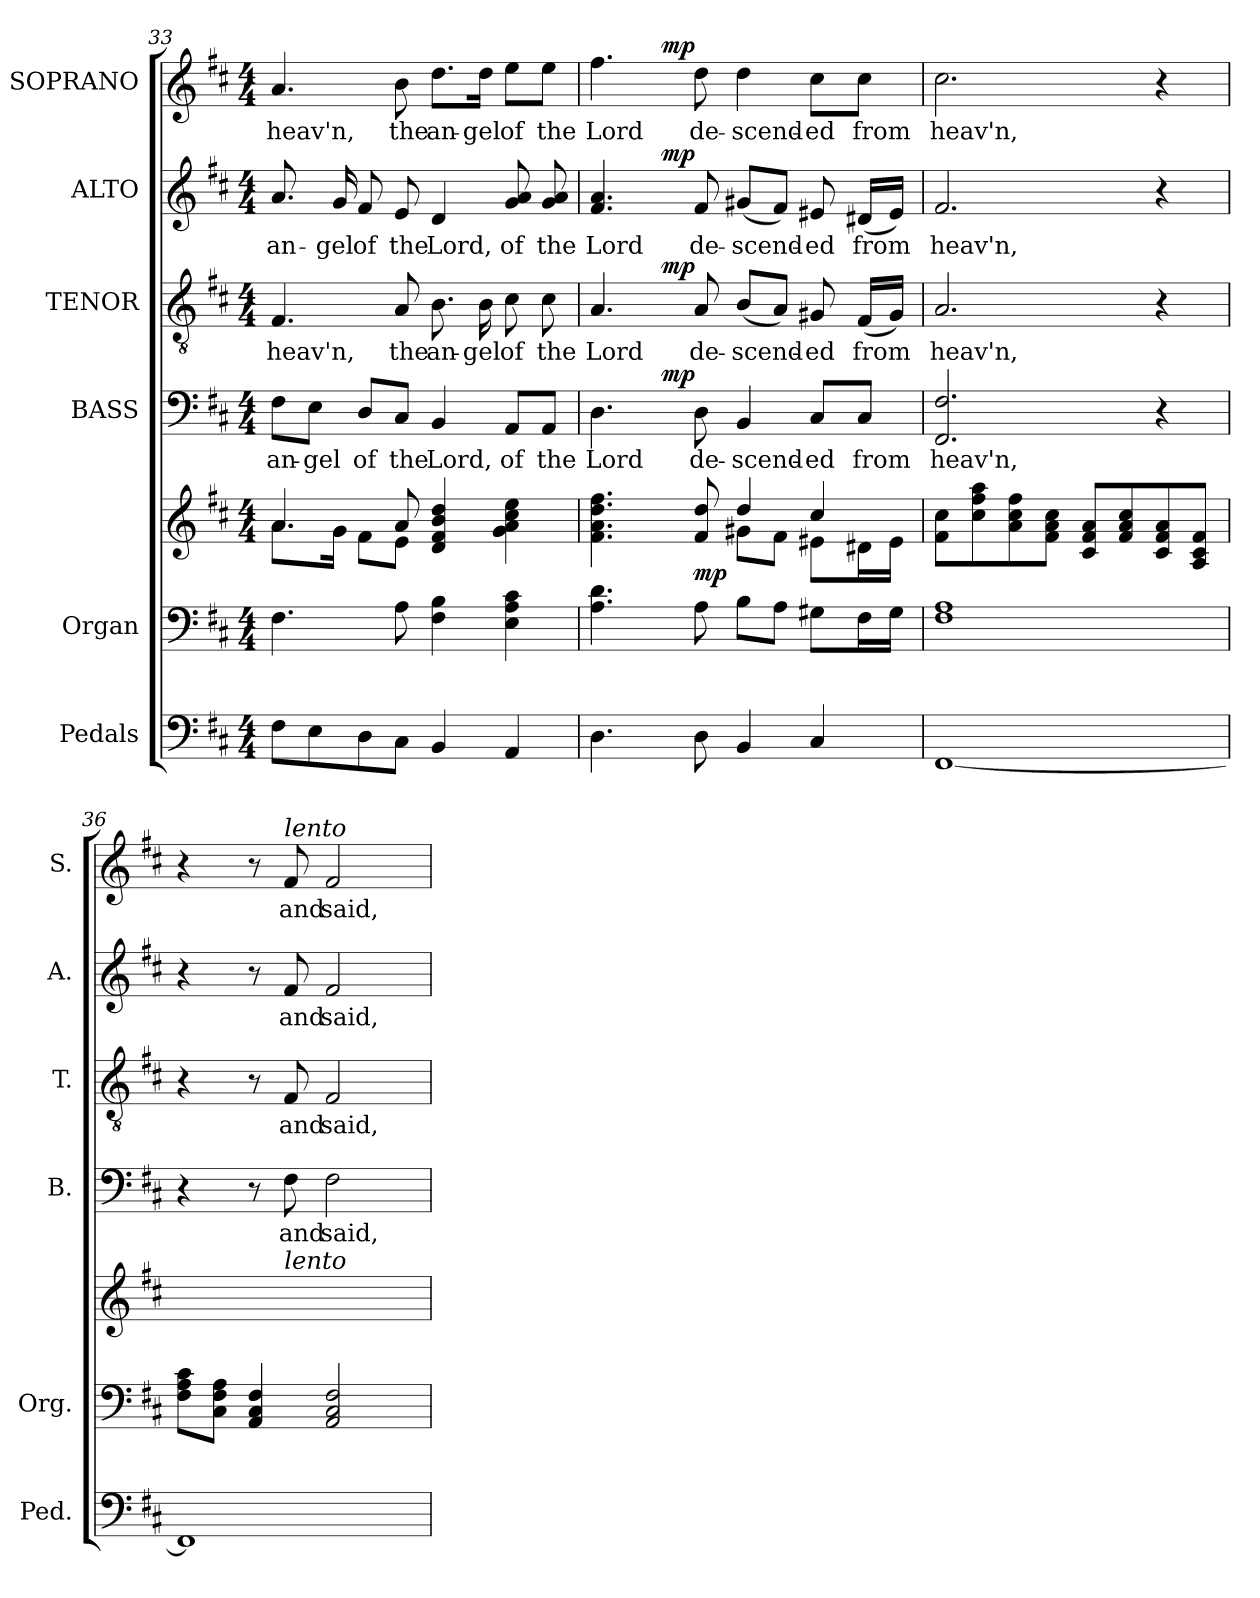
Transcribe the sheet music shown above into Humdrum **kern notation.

**kern	**kern	**kern	**dynam	**kern	**text	**dynam	**kern	**text	**dynam	**kern	**text	**dynam	**kern	**text	**dynam
*part6	*part5	*part5	*part5	*part4	*part4	*part4	*part3	*part3	*part3	*part2	*part2	*part2	*part1	*part1	*part1
*staff7	*staff6	*staff5	*staff5/6	*staff4	*staff4	*staff4	*staff3	*staff3	*staff3	*staff2	*staff2	*staff2	*staff1	*staff1	*staff1
*I"Pedals	*I"Organ	*	*	*I"BASS	*	*	*I"TENOR	*	*	*I"ALTO	*	*	*I"SOPRANO	*	*
*I'Ped.	*I'Org.	*	*	*I'B.	*	*	*I'T.	*	*	*I'A.	*	*	*I'S.	*	*
*clefF4	*clefF4	*clefG2	*	*clefF4	*	*	*clefGv2	*	*	*clefG2	*	*	*clefG2	*	*
*	*	*	*	*	*	*	*ITrd7c12	*	*	*	*	*	*	*	*
*k[f#c#]	*k[f#c#]	*k[f#c#]	*	*k[f#c#]	*	*	*k[f#c#]	*	*	*k[f#c#]	*	*	*k[f#c#]	*	*
*D:	*D:	*D:	*	*D:	*	*	*D:	*	*	*D:	*	*	*D:	*	*
*M4/4	*M4/4	*M4/4	*	*M4/4	*	*	*M4/4	*	*	*M4/4	*	*	*M4/4	*	*
=33	=33	=33	=33	=33	=33	=33	=33	=33	=33	=33	=33	=33	=33	=33	=33
*	*	*^	*	*	*	*	*	*	*	*	*	*	*	*	*
!	!	!	!	!	!	!LO:LY:b:color=#000000	!	!	!	!	!	!	!	!	!	!
!	!	!	!	!	!	!	!	!	!LO:LY:b:color=#000000	!	!	!	!	!	!	!
!	!	!	!	!	!	!	!	!	!	!	!	!LO:LY:b:color=#000000	!	!	!	!
!	!	!	!	!	!	!	!	!	!	!	!	!	!	!	!LO:LY:b:color=#000000	!
8F#i\L	4.F#i\	4.ai/	8.ai\L	.	8F#i\L	an-	.	4.FF#i/	heav'n,	.	8.ai/	an-	.	4.ai/	heav'n,	.
!	!	!	!	!	!	!LO:LY:b:color=#000000	!	!	!	!	!	!	!	!	!	!
8Ei\	.	.	.	.	8Ei\J	-gel	.	.	.	.	.	.	.	.	.	.
!	!	!	!	!	!	!	!	!	!	!	!	!LO:LY:b:color=#000000	!	!	!	!
.	.	.	16gi\Jk	.	.	.	.	.	.	.	16gi/	-gel	.	.	.	.
!	!	!	!	!	!	!LO:LY:b:color=#000000	!	!	!	!	!	!	!	!	!	!
!	!	!	!	!	!	!	!	!	!	!	!	!LO:LY:b:color=#000000	!	!	!	!
8Di\	.	.	8f#i\L	.	8Di/L	of	.	.	.	.	8f#i/	of	.	.	.	.
!	!	!	!	!	!	!LO:LY:b:color=#000000	!	!	!	!	!	!	!	!	!	!
!	!	!	!	!	!	!	!	!	!LO:LY:b:color=#000000	!	!	!	!	!	!	!
!	!	!	!	!	!	!	!	!	!	!	!	!LO:LY:b:color=#000000	!	!	!	!
!	!	!	!	!	!	!	!	!	!	!	!	!	!	!	!LO:LY:b:color=#000000	!
8C#i\J	8Ai\	8ai/	8ei\J	.	8C#i/J	the	.	8AAi/	the	.	8ei/	the	.	8bi\	the	.
!	!	!	!	!	!	!LO:LY:b:color=#000000	!	!	!	!	!	!	!	!	!	!
!	!	!	!	!	!	!	!	!	!LO:LY:b:color=#000000	!	!	!	!	!	!	!
!	!	!	!	!	!	!	!	!	!	!	!	!LO:LY:b:color=#000000	!	!	!	!
!	!	!	!	!	!	!	!	!	!	!	!	!	!	!	!LO:LY:b:color=#000000	!
4BBi/	4F#i\ 4Bi	4di/ 4f#i 4bi 4ddi	2ryy	.	4BBi/	Lord,	.	8.BBi\	an-	.	4di/	Lord,	.	8.ddi\L	an-	.
!	!	!	!	!	!	!	!	!	!LO:LY:b:color=#000000	!	!	!	!	!	!	!
!	!	!	!	!	!	!	!	!	!	!	!	!	!	!	!LO:LY:b:color=#000000	!
.	.	.	.	.	.	.	.	16BBi\	-gel	.	.	.	.	16ddi\Jk	-gel	.
!	!	!	!	!	!	!LO:LY:b:color=#000000	!	!	!	!	!	!	!	!	!	!
!	!	!	!	!	!	!	!	!	!LO:LY:b:color=#000000	!	!	!	!	!	!	!
!	!	!	!	!	!	!	!	!	!	!	!	!LO:LY:b:color=#000000	!	!	!	!
!	!	!	!	!	!	!	!	!	!	!	!	!	!	!	!LO:LY:b:color=#000000	!
4AAi/	4Ei\ 4Ai 4c#i	4gi\ 4ai 4cc#i 4eei	.	.	8AAi/L	of	.	8C#i\	of	.	8gi/ 8ai	of	.	8eei\L	of	.
!	!	!	!	!	!	!LO:LY:b:color=#000000	!	!	!	!	!	!	!	!	!	!
!	!	!	!	!	!	!	!	!	!LO:LY:b:color=#000000	!	!	!	!	!	!	!
!	!	!	!	!	!	!	!	!	!	!	!	!LO:LY:b:color=#000000	!	!	!	!
!	!	!	!	!	!	!	!	!	!	!	!	!	!	!	!LO:LY:b:color=#000000	!
.	.	.	.	.	8AAi/J	the	.	8C#i\	the	.	8gi/ 8ai	the	.	8eei\J	the	.
=34	=34	=34	=34	=34	=34	=34	=34	=34	=34	=34	=34	=34	=34	=34	=34	=34
!	!	!	!	!	!	!LO:LY:b:color=#000000	!	!	!	!	!	!	!	!	!	!
!	!	!	!	!	!	!	!	!	!LO:LY:b:color=#000000	!	!	!	!	!	!	!
!	!	!	!	!	!	!	!	!	!	!	!	!LO:LY:b:color=#000000	!	!	!	!
!	!	!	!	!	!	!	!	!	!	!	!	!	!	!LO:TX:t=rit.	!	!
!	!	!	!	!	!	!	!	!	!	!	!	!	!	!	!LO:LY:b:color=#000000	!
*	*	*	*	*	*^	*	*	*^	*	*	*^	*	*	*^	*	*
4.Di\	4.Ai\ 4.di	4.f#i\ 4.ai 4.ddi 4.ff#i	2ryy	.	4.Di\	4ryy	Lord	.	4.AAi/	4ryy	Lord	.	4.f#i/ 4.ai	4ryy	Lord	.	4.ff#i\	4ryy	Lord	.
.	.	.	.	.	.	64...ryy	.	.	.	64...ryy	.	.	.	64...ryy	.	.	.	64...ryy	.	.
.	.	.	.	.	.	2ryy	.	mp	.	2ryy	.	mp	.	2ryy	.	mp	.	2ryy	.	mp
!	!	!	!	!	!	!	!LO:LY:b:color=#000000	!	!	!	!	!	!	!	!	!	!	!	!	!
!	!	!	!	!	!	!	!	!	!	!	!LO:LY:b:color=#000000	!	!	!	!	!	!	!	!	!
!	!	!	!	!	!	!	!	!	!	!	!	!	!	!	!LO:LY:b:color=#000000	!	!	!	!	!
!	!	!	!	!	!	!	!	!	!	!	!	!	!	!	!	!	!	!	!LO:LY:b:color=#000000	!
8Di\	8Ai\	8f#i/ 8ddi	.	mp	8Di\	.	de-	.	8AAi/	.	de-	.	8f#i/	.	de-	.	8ddi\	.	de-	.
!	!	!	!	!	!	!	!LO:LY:b:color=#000000	!	!	!	!	!	!	!	!	!	!	!	!	!
!	!	!	!	!	!	!	!	!	!	!	!LO:LY:b:color=#000000	!	!	!	!	!	!	!	!	!
!	!	!	!	!	!	!	!	!	!	!	!	!	!	!	!LO:LY:b:color=#000000	!	!	!	!	!
!	!	!	!	!	!	!	!	!	!	!	!	!	!	!	!	!	!	!	!LO:LY:b:color=#000000	!
4BBi/	8Bi\L	4ddi/	8g#Xi\L	.	4BBi/	.	-scend-	.	(8BBi/L	.	-scend-	.	(8g#Xi/L	.	-scend-	.	4ddi\	.	-scend-	.
.	8Ai\J	.	8f#i\J	.	.	.	.	.	8AAi/J)	.	.	.	8f#i/J)	.	.	.	.	.	.	.
!	!	!	!	!	!	!	!LO:LY:b:color=#000000	!	!	!	!	!	!	!	!	!	!	!	!	!
!	!	!	!	!	!	!	!	!	!	!	!LO:LY:b:color=#000000	!	!	!	!	!	!	!	!	!
!	!	!	!	!	!	!	!	!	!	!	!	!	!	!	!LO:LY:b:color=#000000	!	!	!	!	!
!	!	!	!	!	!	!	!	!	!	!	!	!	!	!	!	!	!	!	!LO:LY:b:color=#000000	!
4C#i/	8G#Xi\L	4cc#i/	8e#Xi\L	.	8C#i/L	.	-ed	.	8GG#Xi/	.	-ed	.	8e#Xi/	.	-ed	.	8cc#i\L	.	-ed	.
.	.	.	.	.	.	8ryy	.	.	.	8ryy	.	.	.	8ryy	.	.	.	8ryy	.	.
!	!	!	!	!	!	!	!LO:LY:b:color=#000000	!	!	!	!	!	!	!	!	!	!	!	!	!
!	!	!	!	!	!	!	!	!	!	!	!LO:LY:b:color=#000000	!	!	!	!	!	!	!	!	!
!	!	!	!	!	!	!	!	!	!	!	!	!	!	!	!LO:LY:b:color=#000000	!	!	!	!	!
!	!	!	!	!	!	!	!	!	!	!	!	!	!	!	!	!	!	!	!LO:LY:b:color=#000000	!
.	16F#i\L	.	16d#Xi\L	.	8C#i/J	.	from	.	(16FF#i/LL	.	from	.	(16d#Xi/LL	.	from	.	8cc#i\J	.	from	.
.	.	.	.	.	.	16ryy	.	.	.	16ryy	.	.	.	16ryy	.	.	.	16ryy	.	.
.	16G#i\JJ	.	16e#i\JJ	.	.	.	.	.	16GG#i/JJ)	.	.	.	16e#i/JJ)	.	.	.	.	.	.	.
.	.	.	.	.	.	32ryy	.	.	.	32ryy	.	.	.	32ryy	.	.	.	32ryy	.	.
.	.	.	.	.	.	512ryy	.	.	.	512ryy	.	.	.	512ryy	.	.	.	512ryy	.	.
*	*	*v	*v	*	*	*	*	*	*v	*v	*	*	*v	*v	*	*	*v	*v	*	*
*	*	*	*	*v	*v	*	*	*	*	*	*	*	*	*	*	*
!!LO:PB:g=z
=35	=35	=35	=35	=35	=35	=35	=35	=35	=35	=35	=35	=35	=35	=35	=35
*	*	*^	*	*^	*	*	*^	*	*	*^	*	*	*^	*	*
!	!	!	!	!	!	!	!LO:LY:b:color=#000000	!	!	!	!	!	!	!	!	!	!	!	!	!
*	*	*v	*v	*	*	*	*	*	*v	*v	*	*	*v	*v	*	*	*v	*v	*	*
*	*	*	*	*v	*v	*	*	*	*	*	*	*	*	*	*	*
*	*	*^	*	*^	*	*	*^	*	*	*^	*	*	*^	*	*
!	!	!	!	!	!	!	!	!	!	!	!LO:LY:b:color=#000000	!	!	!	!	!	!	!	!	!
*	*	*v	*v	*	*	*	*	*	*v	*v	*	*	*v	*v	*	*	*v	*v	*	*
*	*	*	*	*v	*v	*	*	*	*	*	*	*	*	*	*	*
*	*	*^	*	*^	*	*	*^	*	*	*^	*	*	*^	*	*
!	!	!	!	!	!	!	!	!	!	!	!	!	!	!	!LO:LY:b:color=#000000	!	!	!	!	!
*	*	*v	*v	*	*	*	*	*	*v	*v	*	*	*v	*v	*	*	*v	*v	*	*
*	*	*	*	*v	*v	*	*	*	*	*	*	*	*	*	*	*
*	*	*^	*	*^	*	*	*^	*	*	*^	*	*	*^	*	*
!	!	!	!	!	!	!	!	!	!	!	!	!	!	!	!	!	!	!	!LO:LY:b:color=#000000	!
*	*	*v	*v	*	*	*	*	*	*v	*v	*	*	*v	*v	*	*	*v	*v	*	*
*	*	*	*	*v	*v	*	*	*	*	*	*	*	*	*	*	*
[<1FF#i	1F#i 1Ai	8f#i\ 8cc#iL	.	2.FF#i/ 2.F#i	heav'n,	.	2.AAi/	heav'n,	.	2.f#i/	heav'n,	.	2.cc#i\	heav'n,	.
.	.	8cc#i\ 8ff#i 8aai	.	.	.	.	.	.	.	.	.	.	.	.	.
.	.	8ai\ 8cc#i 8ff#i	.	.	.	.	.	.	.	.	.	.	.	.	.
.	.	8f#i\ 8ai 8cc#iJ	.	.	.	.	.	.	.	.	.	.	.	.	.
.	.	8c#i/ 8f#i 8aiL	.	.	.	.	.	.	.	.	.	.	.	.	.
.	.	8f#i/ 8ai 8cc#i	.	.	.	.	.	.	.	.	.	.	.	.	.
.	.	8c#i/ 8f#i 8ai	.	4r	.	.	4r	.	.	4r	.	.	4r	.	.
.	.	8Ai/ 8c#i 8f#iJ	.	.	.	.	.	.	.	.	.	.	.	.	.
=36	=36	=36	=36	=36	=36	=36	=36	=36	=36	=36	=36	=36	=36	=36	=36
*	*	*^	*	*	*	*	*	*	*	*	*	*	*	*	*
1FF#i]	8F#i\ 8Ai 8c#iL	1ryy	4.ryy	.	4r	.	.	4r	.	.	4r	.	.	4r	.	.
.	8C#i\ 8F#i 8AiJ	.	.	.	.	.	.	.	.	.	.	.	.	.	.	.
.	4AAi/ 4C#i 4F#i	.	.	.	8r	.	.	8r	.	.	8r	.	.	8r	.	.
!	!	!	!	!	!	!LO:LY:b:color=#000000	!	!	!	!	!	!	!	!	!	!
!	!	!	!	!	!	!	!	!	!LO:LY:b:color=#000000	!	!	!	!	!	!	!
!	!	!	!	!	!	!	!	!	!	!	!	!LO:LY:b:color=#000000	!	!	!	!
*	*	*MM60	*	*	*	*	*	*	*	*	*	*	*	*MM60	*	*
!	!	!	!	!	!	!	!	!	!	!	!	!	!	!LO:TX:a:i:t=lento	!	!
!	!	!	!LO:TX:a:i:t=lento	!	!	!	!	!	!	!	!	!	!	!	!	!
!	!	!	!	!	!	!	!	!	!	!	!	!	!	!	!LO:LY:b:color=#000000	!
.	.	.	2ryy	.	8F#i\	and	.	8FF#i/	and	.	8f#i/	and	.	8f#i/	and	.
!	!	!	!	!	!	!LO:LY:b:color=#000000	!	!	!	!	!	!	!	!	!	!
!	!	!	!	!	!	!	!	!	!LO:LY:b:color=#000000	!	!	!	!	!	!	!
!	!	!	!	!	!	!	!	!	!	!	!	!LO:LY:b:color=#000000	!	!	!	!
!	!	!	!	!	!	!	!	!	!	!	!	!	!	!	!LO:LY:b:color=#000000	!
.	2AAi/ 2C#i 2F#i	.	.	.	2F#i\	said,	.	2FF#i/	said,	.	2f#i/	said,	.	2f#i/	said,	.
.	.	.	8ryy	.	.	.	.	.	.	.	.	.	.	.	.	.
*	*	*v	*v	*	*	*	*	*	*	*	*	*	*	*	*	*
=	=	=	=	=	=	=	=	=	=	=	=	=	=	=	=
*-	*-	*-	*-	*-	*-	*-	*-	*-	*-	*-	*-	*-	*-	*-	*-
